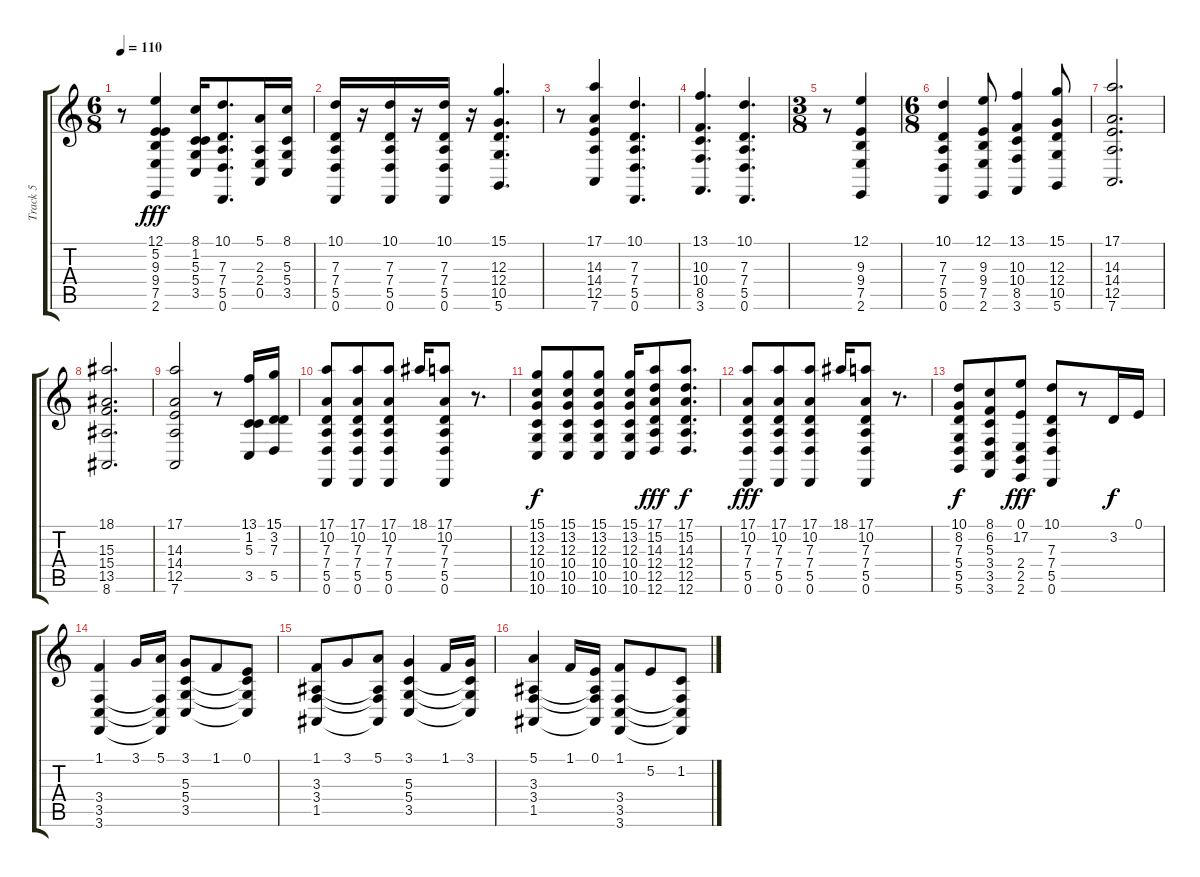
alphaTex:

\track ("Track 5" "Track 5") {instrument stringensemble1}
\staff {score tabs}
\tuning (E4 B3 G3 D3 A2 D2) {hide}
\ts (6 8)
\tempo 110
\clef g2
\ks c
r.8{dy fff} (12.1 5.2 9.3 9.4 7.5 2.6).4 (8.1 1.2 5.3 5.4 3.5).16 (10.1 7.3 7.4 5.5 0.6).8{d} (5.1 2.3 2.4 0.5).16 (8.1 5.3 5.4 3.5).16 |
(10.1 7.3 7.4 5.5 0.6).16 r.16 (10.1 7.3 7.4 5.5 0.6).16 r.16 (10.1 7.3 7.4 5.5 0.6).16 r.16 (15.1 12.3 12.4 10.5 5.6).4{d} |
r.8 (17.1 14.3 14.4 12.5 7.6).4 (10.1 7.3 7.4 5.5 0.6).4{d} |
(13.1 10.3 10.4 8.5 3.6).4{d} (10.1 7.3 7.4 5.5 0.6).4{d} |
\ts (3 8)
r.8 (12.1 9.3 9.4 7.5 2.6).4 |
\ts (6 8)
(10.1 7.3 7.4 5.5 0.6).4 (12.1 9.3 9.4 7.5 2.6).8 (13.1 10.3 10.4 8.5 3.6).4 (15.1 12.3 12.4 10.5 5.6).8 |
(17.1 14.3 14.4 12.5 7.6).2{d} |
(18.1 15.3 15.4 13.5 8.6).2{d} |
(17.1 14.3 14.4 12.5 7.6).2 r.8 (13.1 1.2 5.3 3.5).16 (15.1 3.2 7.3 5.5).16 |
(17.1 10.2 7.3 7.4 5.5 0.6).8 (17.1 10.2 7.3 7.4 5.5 0.6).8 (17.1 10.2 7.3 7.4 5.5 0.6).8 18.1.16 (17.1 10.2 7.3 7.4 5.5 0.6).8 r.8{d} |
(15.1 13.2 12.3 10.4 10.5 10.6).8{dy f} (15.1 13.2 12.3 10.4 10.5 10.6).8 (15.1 13.2 12.3 10.4 10.5 10.6).8 (15.1 13.2 12.3 10.4 10.5 10.6).16 (17.1 15.2 14.3 12.4 12.5 12.6).8{dy fff} (17.1 15.2 14.3 12.4 12.5 12.6).8{d dy f} |
(17.1 10.2 7.3 7.4 5.5 0.6).8{dy fff} (17.1 10.2 7.3 7.4 5.5 0.6).8 (17.1 10.2 7.3 7.4 5.5 0.6).8 18.1.16 (17.1 10.2 7.3 7.4 5.5 0.6).8 r.8{d} |
(10.1 8.2 7.3 5.4 5.5 5.6).8{dy f} (8.1 6.2 5.3 3.4 3.5 3.6).8 (0.1 17.2 2.4 2.5 2.6).8{dy fff} (10.1 7.3 7.4 5.5 0.6).8 r.8 3.2.16{dy f} 0.1.16 |
(1.1 3.4 3.5 3.6).4 3.1.16 (5.1 3.4{t} 3.5{t} 3.6{t}).16 (3.1 5.3 5.4 3.5).8 1.1.8 (0.1 5.3{t} 5.4{t} 3.5{t}).8 |
(1.1 3.3 3.4 1.5).8 3.1.8 (5.1 3.3{t} 3.4{t} 1.5{t}).8 (3.1 5.3 5.4 3.5).4 1.1.16 (3.1 5.3{t} 5.4{t} 3.5{t}).16 |
(5.1 3.3 3.4 1.5).4 1.1.16 (0.1 3.3{t} 3.4{t} 1.5{t}).16 (1.1 3.4 3.5 3.6).8 5.2.8 (1.2 3.4{t} 3.5{t} 3.6{t}).8
